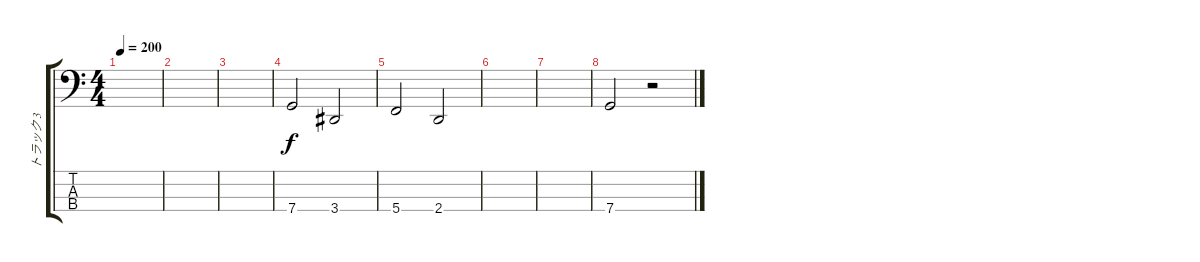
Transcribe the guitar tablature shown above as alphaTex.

\track ("トラック 3" "トラック 3") {instrument electricbasspick}
\staff {score tabs}
\tuning (F2 C2 G1 C1) {hide}
\ts (4 4)
\tempo 200
\clef f4
\ks c
|
|
|
7.4.2 3.4.2 |
5.4.2 2.4.2 |
|
|
7.4.2 r.2
